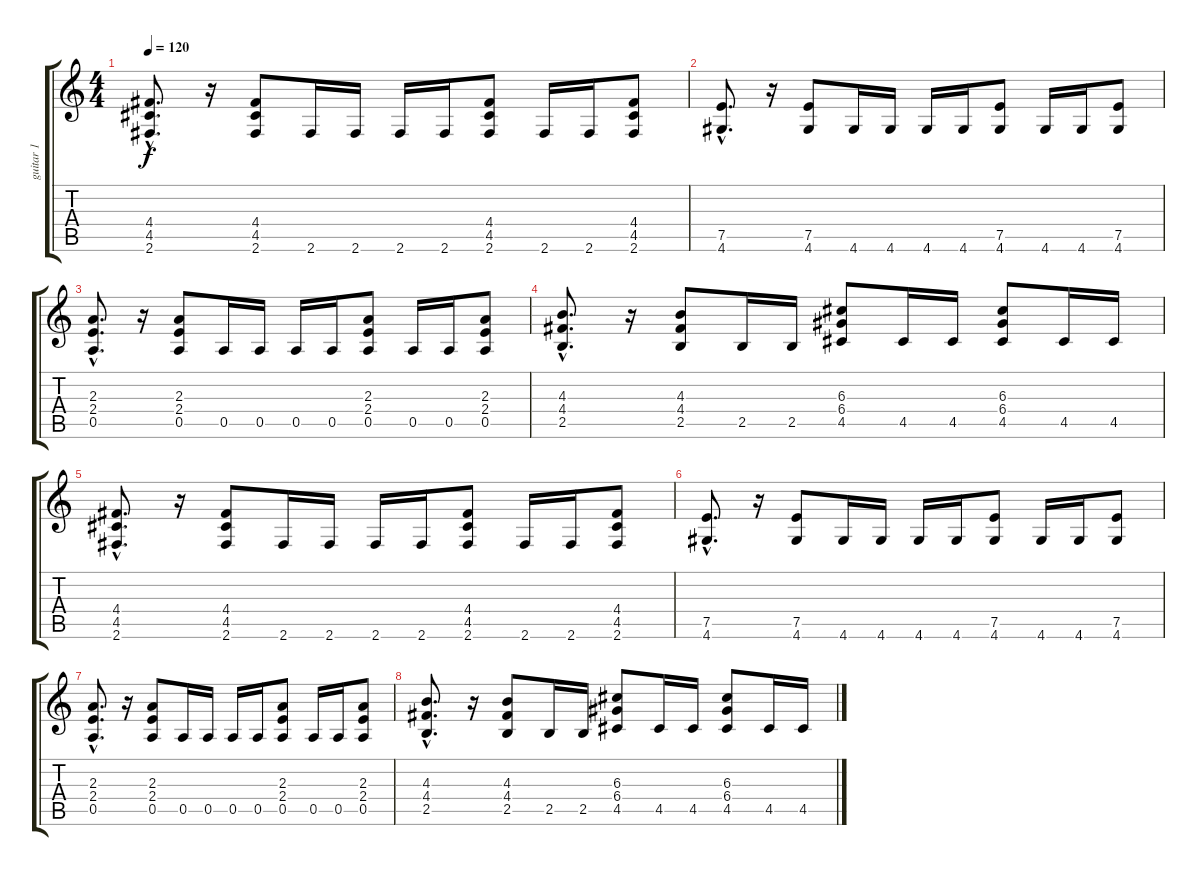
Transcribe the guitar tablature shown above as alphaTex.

\track ("guitar 1" "guitar 1") {instrument distortionguitar}
\staff {score tabs}
\tuning (E4 B3 G3 D3 A2 E2) {hide}
\ts (4 4)
\tempo 120
\clef g2
\ks c
(4.4{hac} 4.5{hac} 2.6{hac}).8{d dy f} r.16 (4.4 4.5 2.6).8 2.6.16 2.6.16 2.6.16 2.6.16 (4.4 4.5 2.6).8 2.6.16 2.6.16 (4.4 4.5 2.6).8 |
(7.5{hac} 4.6{hac}).8{d} r.16 (7.5 4.6).8 4.6.16 4.6.16 4.6.16 4.6.16 (7.5 4.6).8 4.6.16 4.6.16 (7.5 4.6).8 |
(2.3{hac} 2.4{hac} 0.5{hac}).8{d} r.16 (2.3 2.4 0.5).8 0.5.16 0.5.16 0.5.16 0.5.16 (2.3 2.4 0.5).8 0.5.16 0.5.16 (2.3 2.4 0.5).8 |
(4.3{hac} 4.4{hac} 2.5{hac}).8{d} r.16 (4.3 4.4 2.5).8 2.5.16 2.5.16 (6.3 6.4 4.5).8 4.5.16 4.5.16 (6.3 6.4 4.5).8 4.5.16 4.5.16 |
(4.4{hac} 4.5{hac} 2.6{hac}).8{d} r.16 (4.4 4.5 2.6).8 2.6.16 2.6.16 2.6.16 2.6.16 (4.4 4.5 2.6).8 2.6.16 2.6.16 (4.4 4.5 2.6).8 |
(7.5{hac} 4.6{hac}).8{d} r.16 (7.5 4.6).8 4.6.16 4.6.16 4.6.16 4.6.16 (7.5 4.6).8 4.6.16 4.6.16 (7.5 4.6).8 |
(2.3{hac} 2.4{hac} 0.5{hac}).8{d} r.16 (2.3 2.4 0.5).8 0.5.16 0.5.16 0.5.16 0.5.16 (2.3 2.4 0.5).8 0.5.16 0.5.16 (2.3 2.4 0.5).8 |
(4.3{hac} 4.4{hac} 2.5{hac}).8{d} r.16 (4.3 4.4 2.5).8 2.5.16 2.5.16 (6.3 6.4 4.5).8 4.5.16 4.5.16 (6.3 6.4 4.5).8 4.5.16 4.5.16
